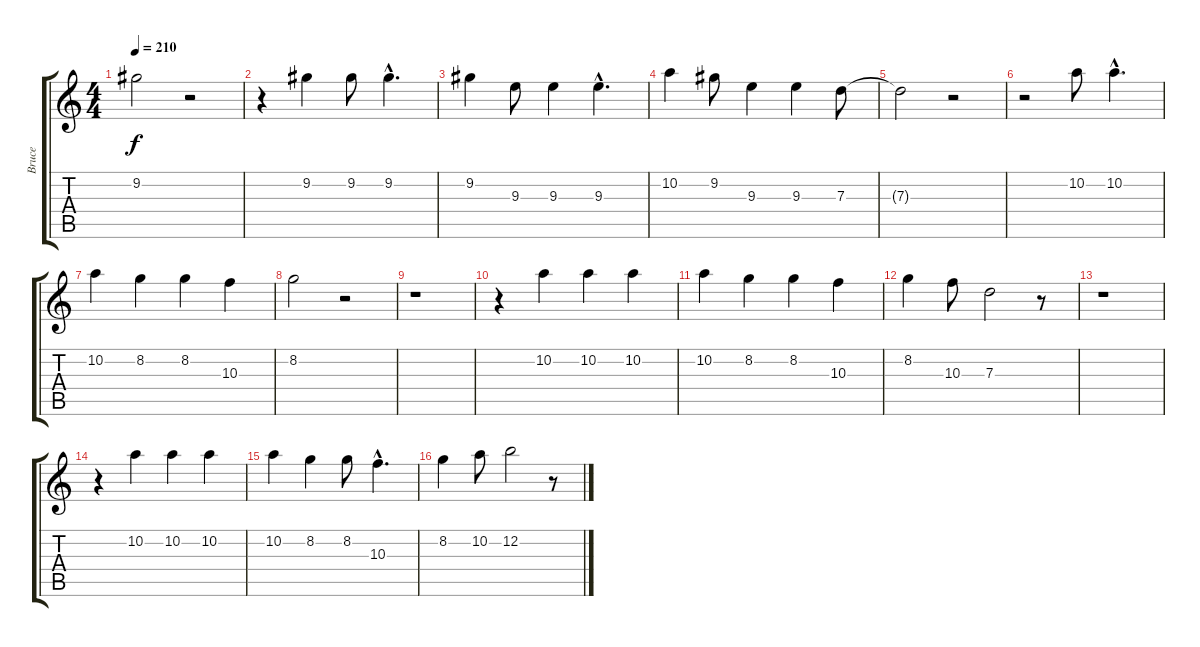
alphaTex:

\track ("Bruce" "Bruce") {instrument overdrivenguitar}
\staff {score tabs}
\tuning (E4 B3 G3 D3 A2 E2) {hide}
\ts (4 4)
\tempo 210
\clef g2
\ks c
9.2{t}.2{dy f} r.2 |
r.4 9.2.4 9.2.8 9.2{hac}.4{d} |
9.2.4 9.3.8 9.3.4 9.3{hac}.4{d} |
10.2.4 9.2.8 9.3.4 9.3.4 7.3.8 |
7.3{t}.2 r.2 |
r.2 10.2.8 10.2{hac}.4{d} |
10.2.4 8.2.4 8.2.4 10.3.4 |
8.2.2 r.2 |
r.1 |
r.4 10.2.4 10.2.4 10.2.4 |
10.2.4 8.2.4 8.2.4 10.3.4 |
8.2.4 10.3.8 7.3.2 r.8 |
r.1 |
r.4 10.2.4 10.2.4 10.2.4 |
10.2.4 8.2.4 8.2.8 10.3{hac}.4{d} |
8.2.4 10.2.8 12.2.2 r.8
